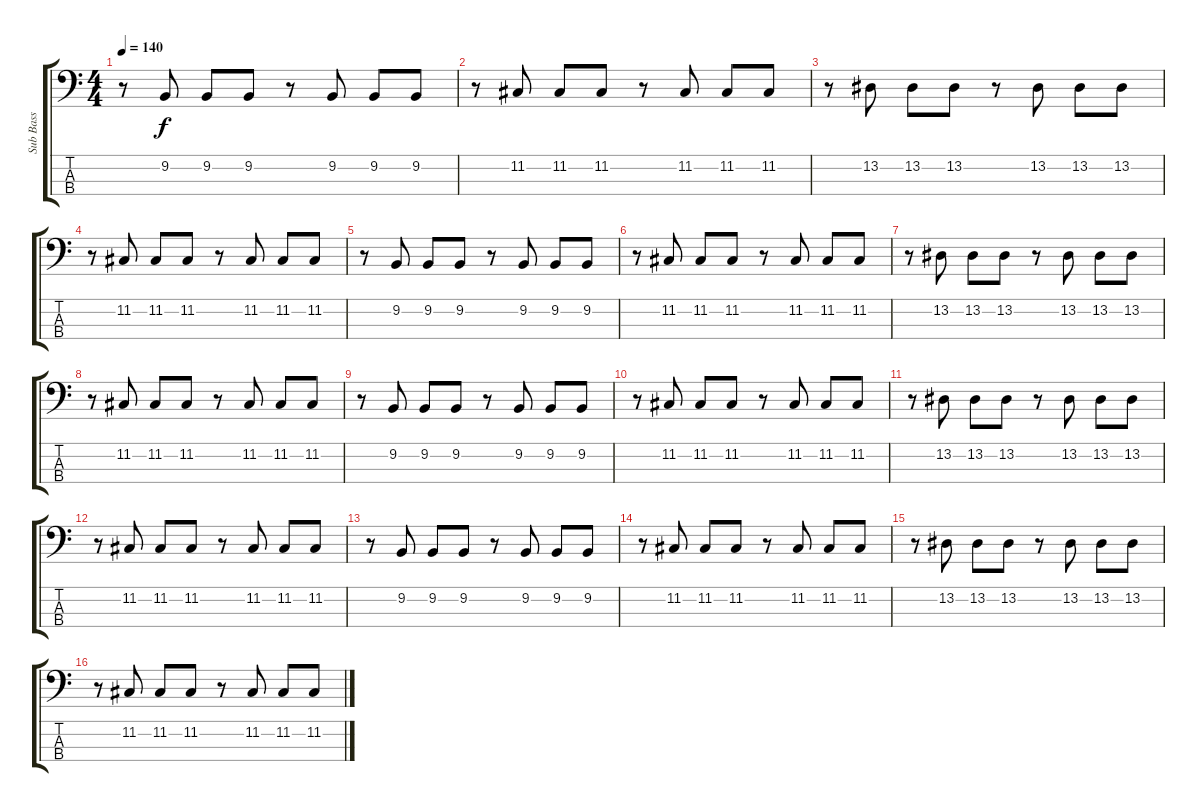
\track ("Sub Bass" "Sub Bass") {instrument electricbassfinger}
\staff {score tabs}
\tuning (G1 D1 A0 E0) {hide}
\ts (4 4)
\tempo 140
\clef f4
\ks c
r.8{dy f} 9.2.8 9.2.8 9.2.8 r.8 9.2.8 9.2.8 9.2.8 |
r.8 11.2.8 11.2.8 11.2.8 r.8 11.2.8 11.2.8 11.2.8 |
r.8 13.2.8 13.2.8 13.2.8 r.8 13.2.8 13.2.8 13.2.8 |
r.8 11.2.8 11.2.8 11.2.8 r.8 11.2.8 11.2.8 11.2.8 |
r.8 9.2.8 9.2.8 9.2.8 r.8 9.2.8 9.2.8 9.2.8 |
r.8 11.2.8 11.2.8 11.2.8 r.8 11.2.8 11.2.8 11.2.8 |
r.8 13.2.8 13.2.8 13.2.8 r.8 13.2.8 13.2.8 13.2.8 |
r.8 11.2.8 11.2.8 11.2.8 r.8 11.2.8 11.2.8 11.2.8 |
r.8 9.2.8 9.2.8 9.2.8 r.8 9.2.8 9.2.8 9.2.8 |
r.8 11.2.8 11.2.8 11.2.8 r.8 11.2.8 11.2.8 11.2.8 |
r.8 13.2.8 13.2.8 13.2.8 r.8 13.2.8 13.2.8 13.2.8 |
r.8 11.2.8 11.2.8 11.2.8 r.8 11.2.8 11.2.8 11.2.8 |
r.8 9.2.8 9.2.8 9.2.8 r.8 9.2.8 9.2.8 9.2.8 |
r.8 11.2.8 11.2.8 11.2.8 r.8 11.2.8 11.2.8 11.2.8 |
r.8 13.2.8 13.2.8 13.2.8 r.8 13.2.8 13.2.8 13.2.8 |
r.8 11.2.8 11.2.8 11.2.8 r.8 11.2.8 11.2.8 11.2.8
